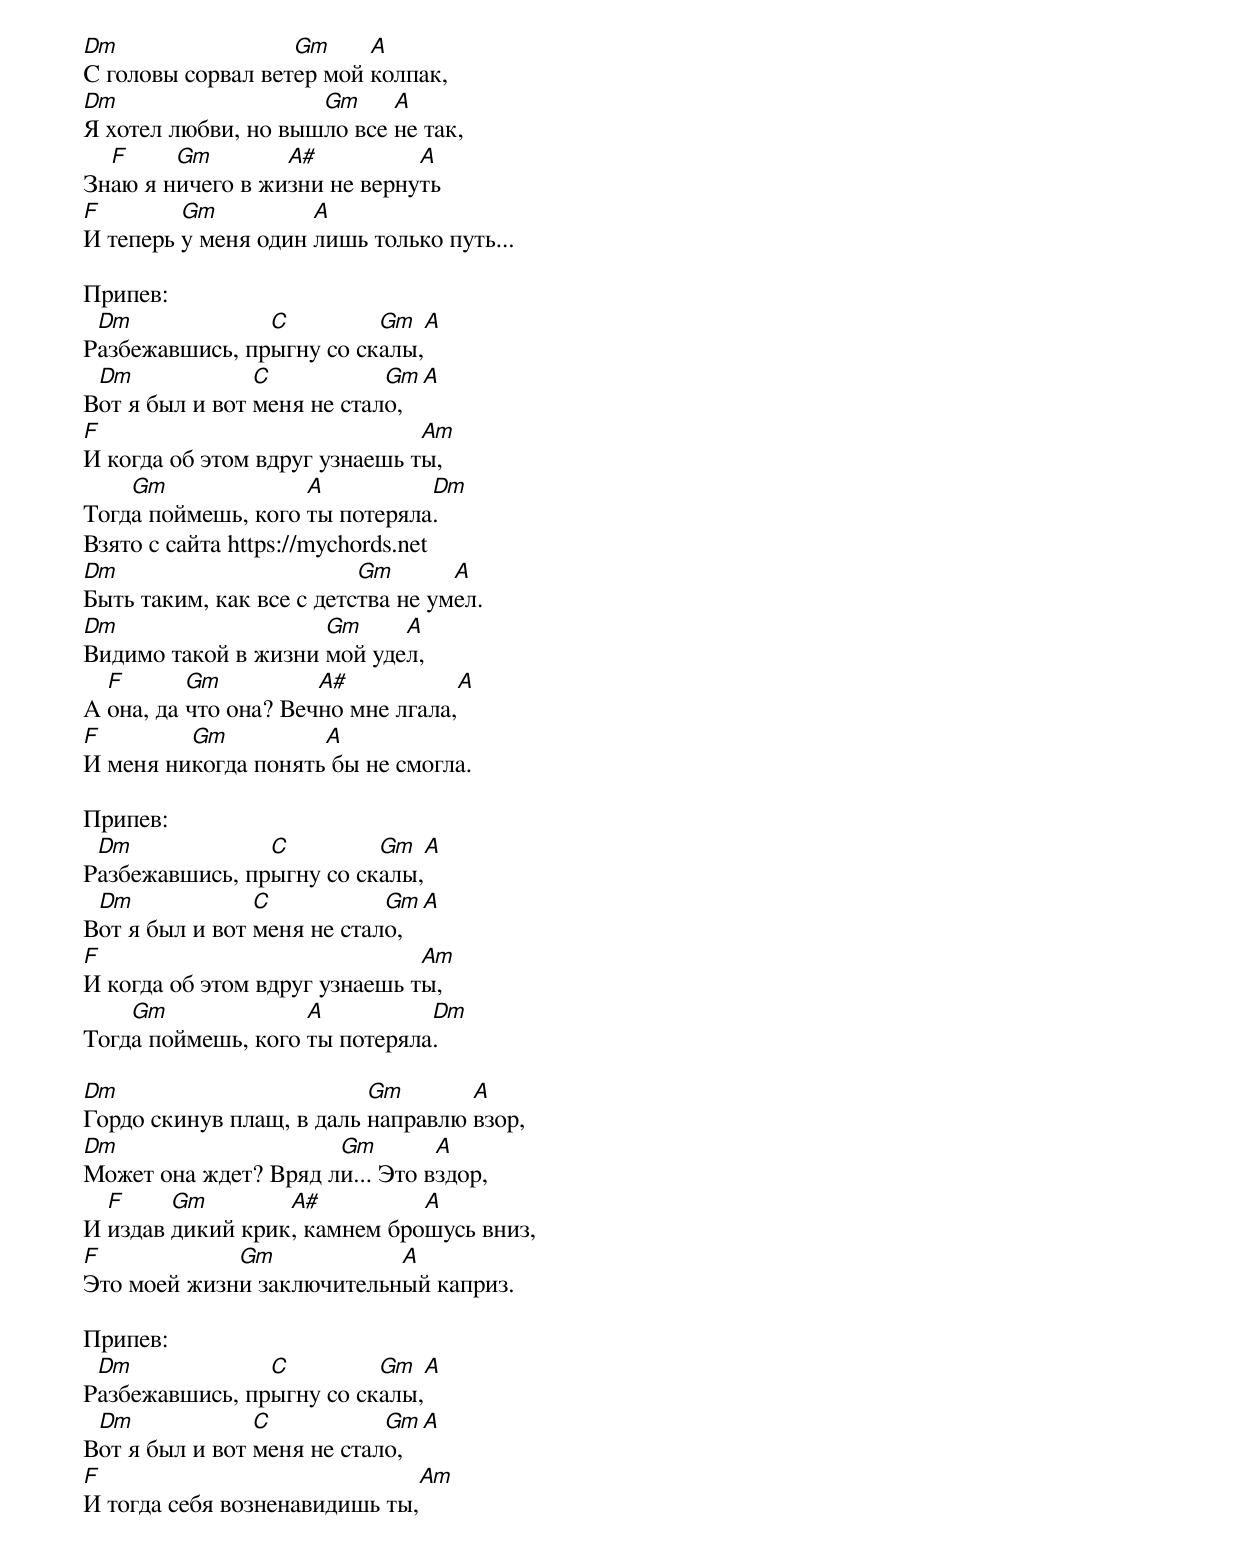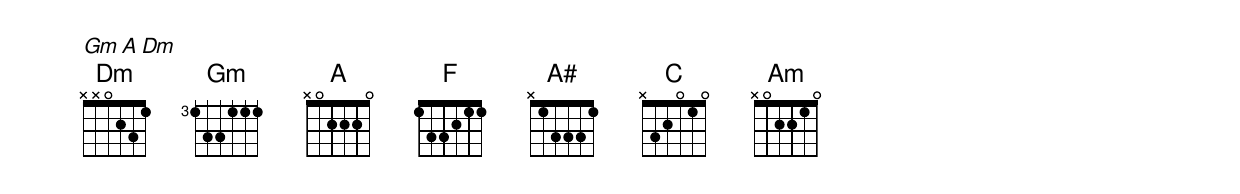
Dm                 Gm     A
С головы сорвал ветер мой колпак,
Dm                   Gm     A
Я хотел любви, но вышло все не так,
  F     Gm        A#          A
Знаю я ничего в жизни не вернуть
F        Gm          A
И теперь у меня один лишь только путь...

Припев:
 Dm             C         Gm     A
Разбежавшись, прыгну со скалы,
 Dm             C           Gm  A
Вот я был и вот меня не стало,
F                              Am
И когда об этом вдруг узнаешь ты,
    Gm              A          Dm
Тогда поймешь, кого ты потеряла.
Взято с сайта https://mychords.net
Dm                        Gm       A
Быть таким, как все с детства не умел.
Dm                   Gm     A
Видимо такой в жизни мой удел,
  F       Gm          A#             A
А она, да что она? Вечно мне лгала,
F        Gm          A
И меня никогда понять бы не смогла.

Припев:
 Dm             C         Gm     A
Разбежавшись, прыгну со скалы,
 Dm             C           Gm  A
Вот я был и вот меня не стало,
F                              Am
И когда об этом вдруг узнаешь ты,
    Gm              A          Dm
Тогда поймешь, кого ты потеряла.

Dm                        Gm       A
Гордо скинув плащ, в даль направлю взор,
Dm                    Gm        A
Может она ждет? Вряд ли... Это вздор,
  F     Gm        A#          A
И издав дикий крик, камнем брошусь вниз,
F            Gm            A
Это моей жизни заключительный каприз.

Припев:
 Dm             C         Gm     A
Разбежавшись, прыгну со скалы,
 Dm             C           Gm  A
Вот я был и вот меня не стало,
F                              Am
И тогда себя возненавидишь ты,
    Gm              A          Dm
